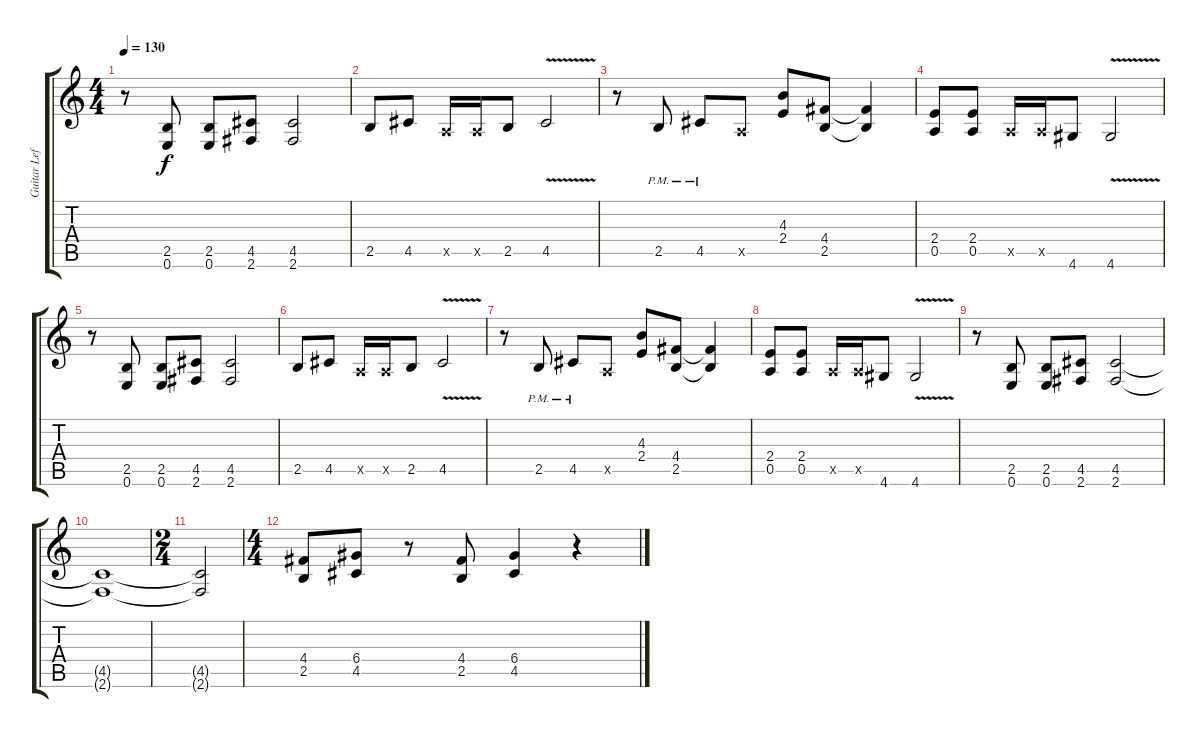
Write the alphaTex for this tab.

\track ("Guitar Left" "Guitar Lef") {instrument overdrivenguitar}
\staff {score tabs}
\tuning (E4 B3 G3 D3 A2 E2) {hide}
\ts (4 4)
\tempo 130
\clef g2
\ks c
r.8{dy f} (2.5 0.6).8 (2.5 0.6).8 (4.5 2.6).8 (4.5 2.6).2 |
2.5.8 4.5.8 0.5{x}.16 0.5{x}.16 2.5.8 4.5{v}.2 |
r.8 2.5{pm}.8 4.5{pm}.8 0.5{x}.8 (4.3 2.4).8 (4.4 2.5).8 (4.4{t} 2.5{t}).4 |
(2.4 0.5).8 (2.4 0.5).8 0.5{x}.16 0.5{x}.16 4.6.8 4.6{v}.2 |
r.8 (2.5 0.6).8 (2.5 0.6).8 (4.5 2.6).8 (4.5 2.6).2 |
2.5.8 4.5.8 0.5{x}.16 0.5{x}.16 2.5.8 4.5{v}.2 |
r.8 2.5{pm}.8 4.5{pm}.8 0.5{x}.8 (4.3 2.4).8 (4.4 2.5).8 (4.4{t} 2.5{t}).4 |
(2.4 0.5).8 (2.4 0.5).8 0.5{x}.16 0.5{x}.16 4.6.8 4.6{v}.2 |
r.8 (2.5 0.6).8 (2.5 0.6).8 (4.5 2.6).8 (4.5 2.6).2 |
(4.5{t} 2.6{t}).1 |
\ts (2 4)
(4.5{t} 2.6{t}).2 |
\ts (4 4)
(4.4 2.5).8 (6.4 4.5).8 r.8 (4.4 2.5).8 (6.4 4.5).4 r.4
